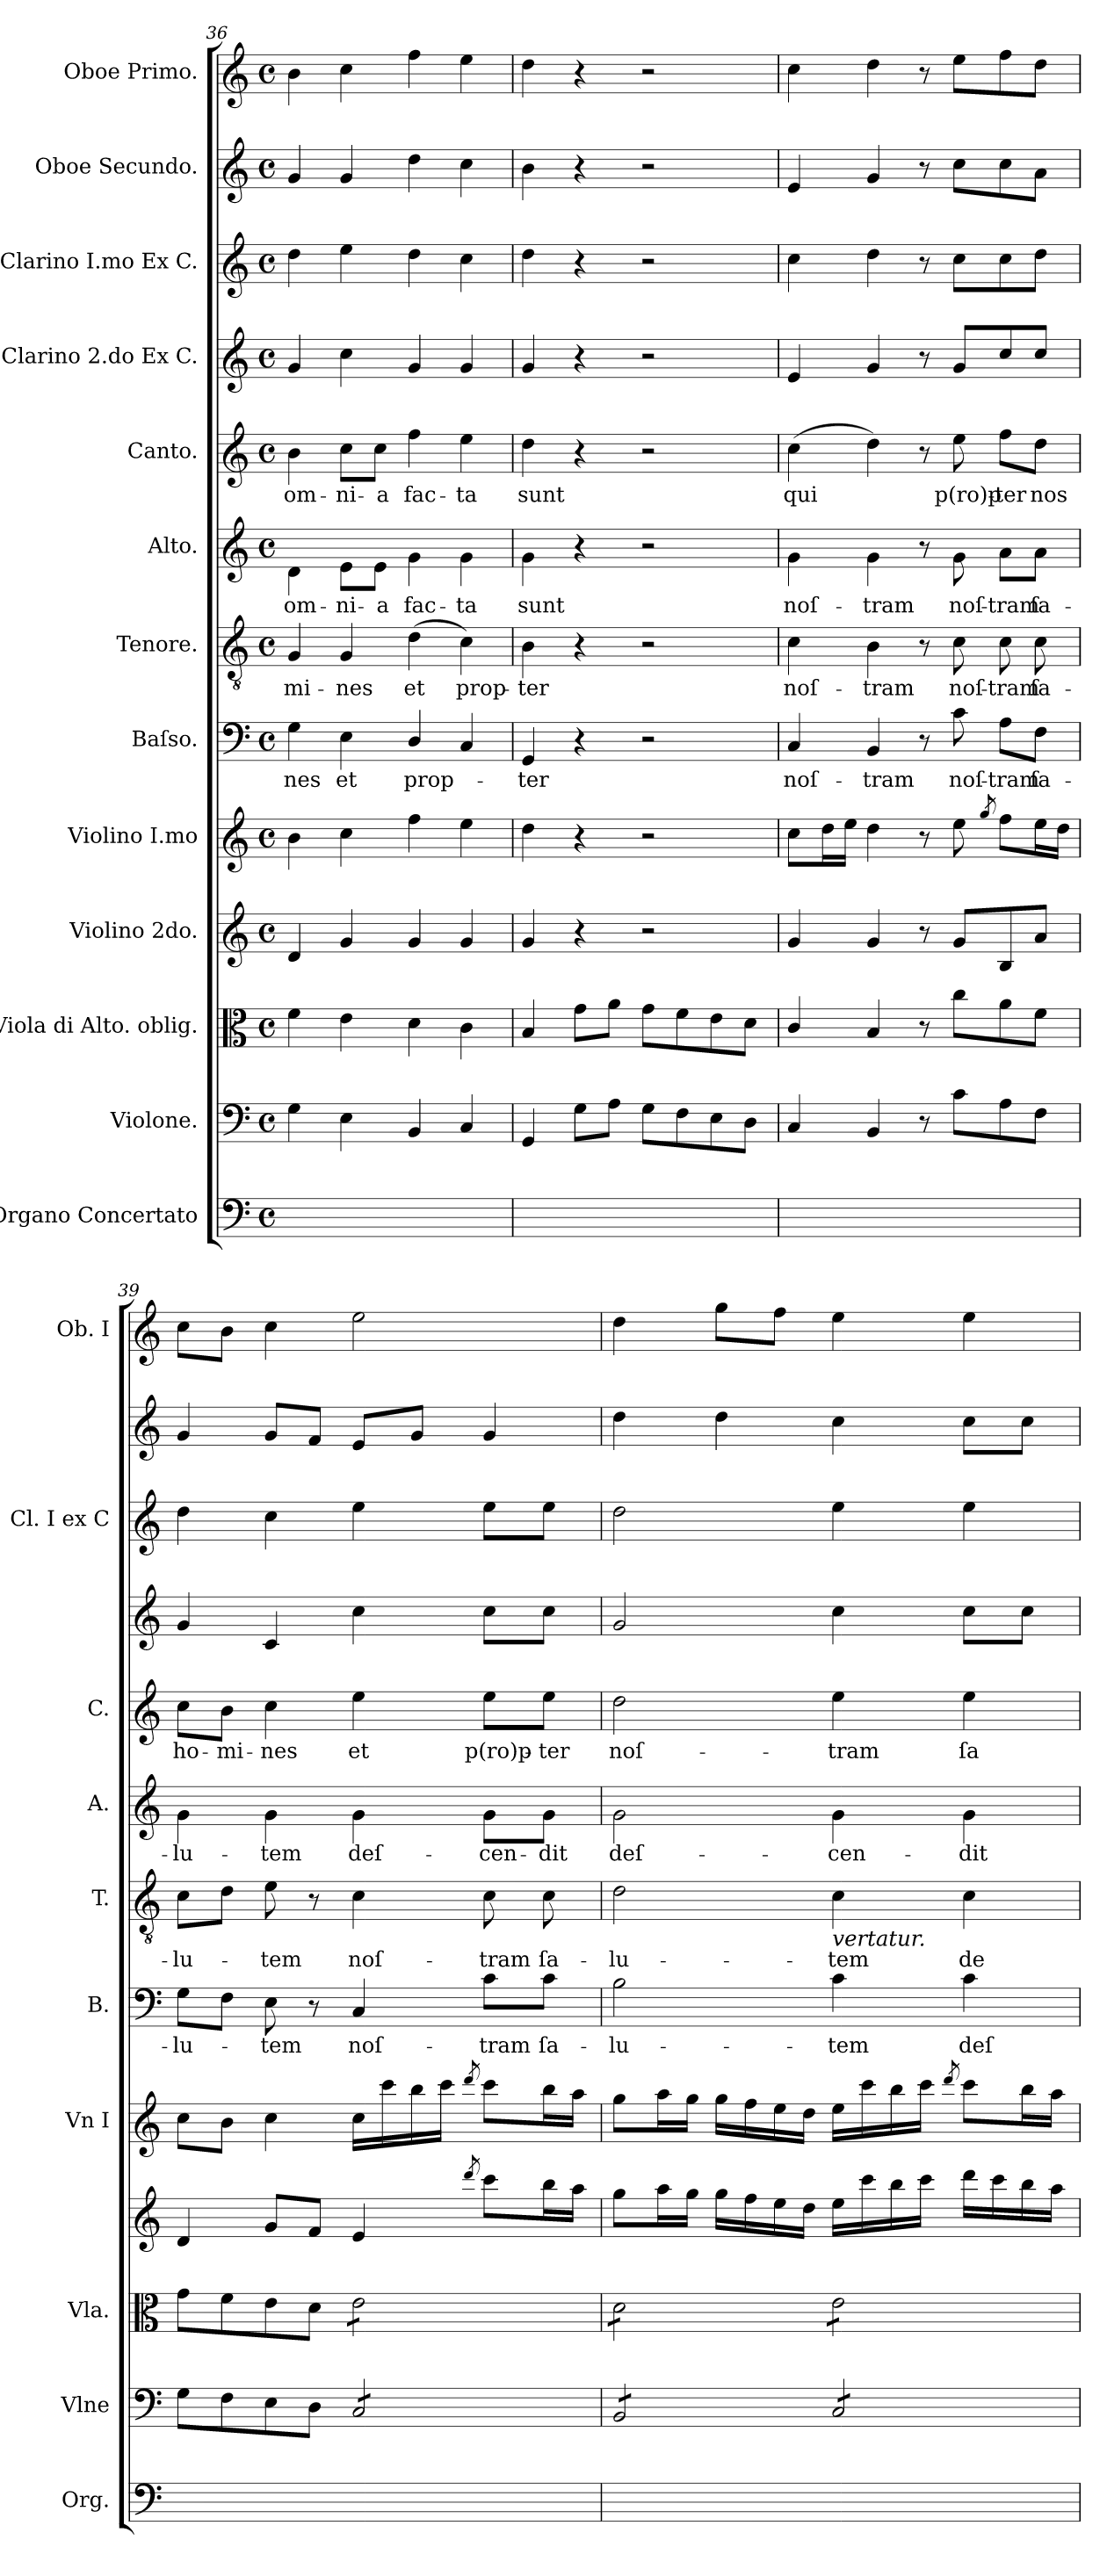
**kern	**kern	**kern	**kern	**kern	**kern	**text	**kern	**text	**kern	**text	**kern	**text	**kern	**kern	**kern	**kern
*part13	*part12	*part11	*part10	*part9	*part8	*part8	*part7	*part7	*part6	*part6	*part5	*part5	*part4	*part3	*part2	*part1
*staff13	*staff12	*staff11	*staff10	*staff9	*staff8	*staff8	*staff7	*staff7	*staff6	*staff6	*staff5	*staff5	*staff4	*staff3	*staff2	*staff1
*I"Organo Concertato	*I"Violone.	*I"Viola di Alto. oblig.	*I"Violino 2do.	*I"Violino I.mo	*I"Baſso.	*	*I"Tenore.	*	*I"Alto.	*	*I"Canto.	*	*I"Clarino 2.do Ex C.	*I"Clarino I.mo Ex C.	*I"Oboe Secundo.	*I"Oboe Primo.
*I'Org.	*I'Vlne	*I'Vla.	*	*I'Vn I	*I'B.	*	*I'T.	*	*I'A.	*	*I'C.	*	*	*I'Cl. I ex C	*	*I'Ob. I
*clefF4	*clefF4	*clefC3	*clefG2	*clefG2	*clefF4	*	*clefGv2	*	*clefG2	*	*clefG2	*	*clefG2	*clefG2	*clefG2	*clefG2
*k[]	*k[]	*k[]	*k[]	*k[]	*k[]	*	*k[]	*	*k[]	*	*k[]	*	*k[]	*k[]	*k[]	*k[]
*C:	*C:	*C:	*C:	*C:	*C:	*	*C:	*	*C:	*	*C:	*	*C:	*C:	*C:	*C:
*M4/4	*M4/4	*M4/4	*M4/4	*M4/4	*M4/4	*	*M4/4	*	*M4/4	*	*M4/4	*	*M4/4	*M4/4	*M4/4	*M4/4
*met(c)	*met(c)	*met(c)	*met(c)	*met(c)	*met(c)	*	*met(c)	*	*met(c)	*	*met(c)	*	*met(c)	*met(c)	*met(c)	*met(c)
=36	=36	=36	=36	=36	=36	=36	=36	=36	=36	=36	=36	=36	=36	=36	=36	=36
1ryy	4G\	4f\	4d/	4b\	4G\	-nes	4G/	-mi-	4d\	om-	4b\	om-	4g/	4dd\	4g/	4b\
.	4E\	4e\	4g/	4cc\	4E\	et	4G/	-nes	8e\L	-ni-	8cc\L	-ni-	4cc\	4ee\	4g/	4cc\
.	.	.	.	.	.	.	.	.	8e\J	-a	8cc\J	-a	.	.	.	.
.	4BB/	4d\	4g/	4ff\	4D/	prop-	(4d\	et	4g\	fac-	4ff\	fac-	4g/	4dd\	4dd\	4ff\
.	4C/	4c\	4g/	4ee\	4C/	.	4c\)	prop-	4g\	-ta	4ee\	-ta	4g/	4cc\	4cc\	4ee\
=37	=37	=37	=37	=37	=37	=37	=37	=37	=37	=37	=37	=37	=37	=37	=37	=37
1ryy	4GG/	4B/	4g/	4dd\	4GG/	-ter	4B\	-ter	4g\	sunt	4dd\	sunt	4g/	4dd\	4b\	4dd\
.	8G\L	8g\L	4r	4r	4r	.	4r	.	4r	.	4r	.	4r	4r	4r	4r
.	8A\J	8a\J	.	.	.	.	.	.	.	.	.	.	.	.	.	.
.	8G\L	8g\L	2r	2r	2r	.	2r	.	2r	.	2r	.	2r	2r	2r	2r
.	8F\	8f\	.	.	.	.	.	.	.	.	.	.	.	.	.	.
.	8E\	8e\	.	.	.	.	.	.	.	.	.	.	.	.	.	.
.	8D\J	8d\J	.	.	.	.	.	.	.	.	.	.	.	.	.	.
=38	=38	=38	=38	=38	=38	=38	=38	=38	=38	=38	=38	=38	=38	=38	=38	=38
1ryy	4C/	4c/	4g/	8cc\L	4C/	noſ-	4c\	noſ-	4g\	noſ-	(4cc\	qui	4e/	4cc\	4e/	4cc\
.	.	.	.	16dd\L	.	.	.	.	.	.	.	.	.	.	.	.
.	.	.	.	16ee\JJ	.	.	.	.	.	.	.	.	.	.	.	.
.	4BB/	4B/	4g/	4dd\	4BB/	-tram	4B\	-tram	4g\	-tram	4dd\)	.	4g/	4dd\	4g/	4dd\
.	8r	8r	8r	8r	8r	.	8r	.	8r	.	8r	.	8r	8r	8r	8r
!	!	!	!	!	!	!LO:LY:i	!	!LO:LY:i	!	!LO:LY:i	!	!	!	!	!	!
.	8c\L	8cc\L	8g/L	8ee\	8c\	noſ-	8c\	noſ-	8g\	noſ-	8ee\	p(ro)p-	8g/L	8cc\L	8cc\L	8ee\L
.	.	.	.	8qgg/	.	.	.	.	.	.	.	.	.	.	.	.
!	!	!	!	!	!	!LO:LY:i	!	!LO:LY:i	!	!LO:LY:i	!	!	!	!	!	!
.	8A\	8a\	8B/	8ff\L	8A\L	-tram	8c\	-tram	8a\L	-tram	8ff\L	-ter	8cc/	8cc\	8cc\	8ff\
.	8F\J	8f\J	8a/J	16ee\L	8F\J	ſa-	8c\	ſa-	8a\J	ſa-	8dd\J	nos	8cc/J	8dd\J	8a\J	8dd\J
.	.	.	.	16dd\JJ	.	.	.	.	.	.	.	.	.	.	.	.
=39	=39	=39	=39	=39	=39	=39	=39	=39	=39	=39	=39	=39	=39	=39	=39	=39
1ryy	8G\L	8g\L	4d/	8cc\L	8G\L	-lu-	8c\L	-lu-	4g\	-lu-	8cc\L	ho-	4g/	4dd\	4g/	8cc\L
.	8F\	8f\	.	8b\J	8F\J	.	8d\J	.	.	.	8b\J	-mi-	.	.	.	8b\J
.	8E\	8e\	8g/L	4cc\	8E\	-tem	8e\	-tem	4g\	-tem	4cc\	-nes	4c/	4cc\	8g/L	4cc\
.	8D\J	8d\J	8f/J	.	8r	.	8r	.	.	.	.	.	.	.	8f/J	.
!	!	!	!	!	!	!LO:LY:i	!	!	!	!	!	!	!	!	!	!
*	*tremolo	*	*	*	*	*	*	*	*	*	*	*	*	*	*	*
*	*	*tremolo	*	*	*	*	*	*	*	*	*	*	*	*	*	*
.	8C/L	8e\L	4e/	16cc\LL	4C/	noſ-	4c\	noſ-	4g\	deſ-	4ee\	et	4cc\	4ee\	8e/L	2ee\
.	.	.	.	16ccc\	.	.	.	.	.	.	.	.	.	.	.	.
.	8C/	8e\	.	16bb\	.	.	.	.	.	.	.	.	.	.	8g/J	.
.	.	.	.	16ccc\JJ	.	.	.	.	.	.	.	.	.	.	.	.
.	.	.	8qddd/	8qddd/	.	.	.	.	.	.	.	.	.	.	.	.
!	!	!	!	!	!	!LO:LY:i	!	!	!	!	!	!	!	!	!	!
.	8C/	8e\	8ccc\L	8ccc\L	8c\L	-tram	8c\	-tram	8g\L	-cen-	8ee\L	p(ro)p-	8cc\L	8ee\L	4g/	.
.	8C/J	8e\J	16bb\L	16bb\L	8c\J	ſa-	8c\	ſa-	8g\J	-dit	8ee\J	-ter	8cc\J	8ee\J	.	.
.	.	.	16aa\JJ	16aa\JJ	.	.	.	.	.	.	.	.	.	.	.	.
=40	=40	=40	=40	=40	=40	=40	=40	=40	=40	=40	=40	=40	=40	=40	=40	=40
1ryy	8BB/L	8d\L	8gg\L	8gg\L	2B\	-lu-	2d\	-lu-	2g\	deſ-	2dd\	noſ-	2g/	2dd\	4dd\	4dd\
.	8BB/	8d\	16aa\L	16aa\L	.	.	.	.	.	.	.	.	.	.	.	.
.	.	.	16gg\JJ	16gg\JJ	.	.	.	.	.	.	.	.	.	.	.	.
.	8BB/	8d\	16gg\LL	16gg\LL	.	.	.	.	.	.	.	.	.	.	4dd\	8gg\L
.	.	.	16ff\	16ff\	.	.	.	.	.	.	.	.	.	.	.	.
.	8BB/J	8d\J	16ee\	16ee\	.	.	.	.	.	.	.	.	.	.	.	8ff\J
.	.	.	16dd\JJ	16dd\JJ	.	.	.	.	.	.	.	.	.	.	.	.
!	!	!	!	!	!	!	!LO:TX:b:i:t=vertatur.	!	!	!	!	!	!	!	!	!
.	8C/L	8e\L	16ee\LL	16ee\LL	4c\	-tem	4c\	-tem	4g\	-cen-	4ee\	-tram	4cc\	4ee\	4cc\	4ee\
.	.	.	16ccc\	16ccc\	.	.	.	.	.	.	.	.	.	.	.	.
.	8C/	8e\	16bb\	16bb\	.	.	.	.	.	.	.	.	.	.	.	.
.	.	.	16ccc\JJ	16ccc\JJ	.	.	.	.	.	.	.	.	.	.	.	.
.	.	.	.	8qddd/	.	.	.	.	.	.	.	.	.	.	.	.
.	8C/	8e\	16ddd\LL	8ccc\L	4c\	deſ-	4c\	de-	4g\	-dit	4ee\	ſa-	8cc\L	4ee\	8cc\L	4ee\
.	.	.	16ccc\	.	.	.	.	.	.	.	.	.	.	.	.	.
.	8C/J	8e\J	16bb\	16bb\L	.	.	.	.	.	.	.	.	8cc\J	.	8cc\J	.
*	*	*Xtremolo	*	*	*	*	*	*	*	*	*	*	*	*	*	*
*	*Xtremolo	*	*	*	*	*	*	*	*	*	*	*	*	*	*	*
.	.	.	16aa\JJ	16aa\JJ	.	.	.	.	.	.	.	.	.	.	.	.
=	=	=	=	=	=	=	=	=	=	=	=	=	=	=	=	=
*-	*-	*-	*-	*-	*-	*-	*-	*-	*-	*-	*-	*-	*-	*-	*-	*-
